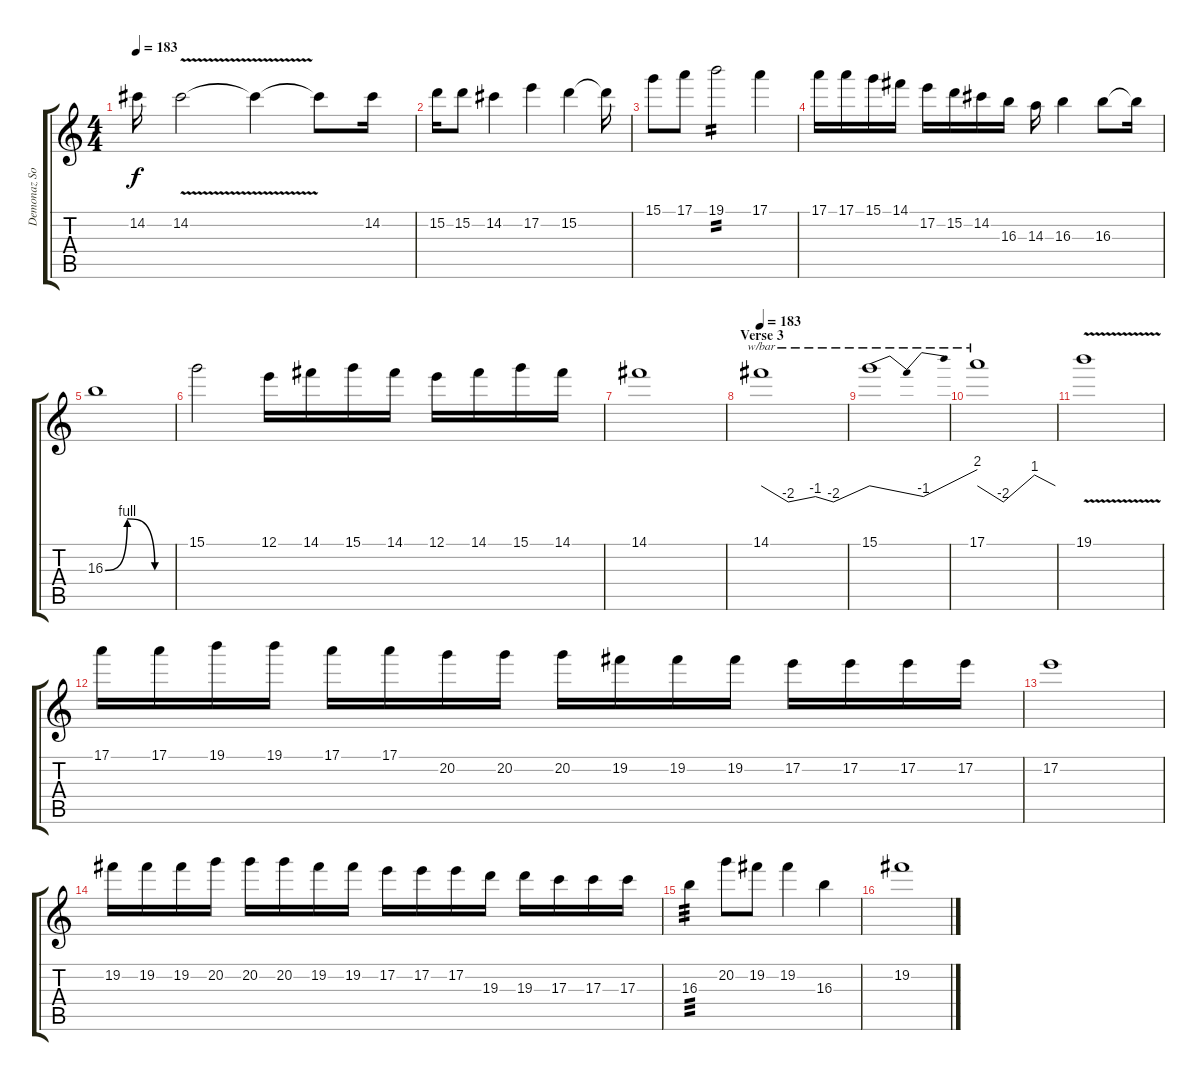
\track ("Demonaz Solo" "Demonaz So") {instrument distortionguitar}
\staff {score tabs}
\tuning (E4 B3 G3 D3 A2 E2) {hide}
\ts (4 4)
\tempo 183
\clef g2
\ks c
14.2.16{dy f} 14.2{v}.2 14.2{t}.4 14.2{t}.8 14.2.16 |
15.2.16 15.2.8 14.2.4 17.2.4 15.2.4 15.2{t}.16 |
15.1.8 17.1.8 19.1.2{tp 2} 17.1.4 |
17.1.16 17.1.16 15.1.16 14.1.16 17.2.16 15.2.16 14.2.16 16.3.16 14.3.16 16.3.4 16.3.8 16.3{t}.16 |
16.3{be (custom 0 0 20 4 45 0 60 0)}.1 |
15.1.2 12.1.16 14.1.16 15.1.16 14.1.16 12.1.16 14.1.16 15.1.16 14.1.16 |
14.1.1 |
\section ("" "Verse 3")
\tempo 183
14.1.1{tbe (custom default 0 0 15 -8 30 -4 40 -8 60 0)} |
15.1.1{tbe (dip default 0 0 30 -4 60 8)} |
17.1.1{tbe (custom default 0 0 20 -8 44 4 60 0)} |
19.1{v}.1 |
17.1.16 17.1.16 19.1.16 19.1.16 17.1.16 17.1.16 20.2.16 20.2.16 20.2.16 19.2.16 19.2.16 19.2.16 17.2.16 17.2.16 17.2.16 17.2.16 |
17.2.1 |
19.2.16 19.2.16 19.2.16 20.2.16 20.2.16 20.2.16 19.2.16 19.2.16 17.2.16 17.2.16 17.2.16 19.3.16 19.3.16 17.3.16 17.3.16 17.3.16 |
16.3.4{tp 3} 20.2.8 19.2.8 19.2.4 16.3.4 |
19.2.1
